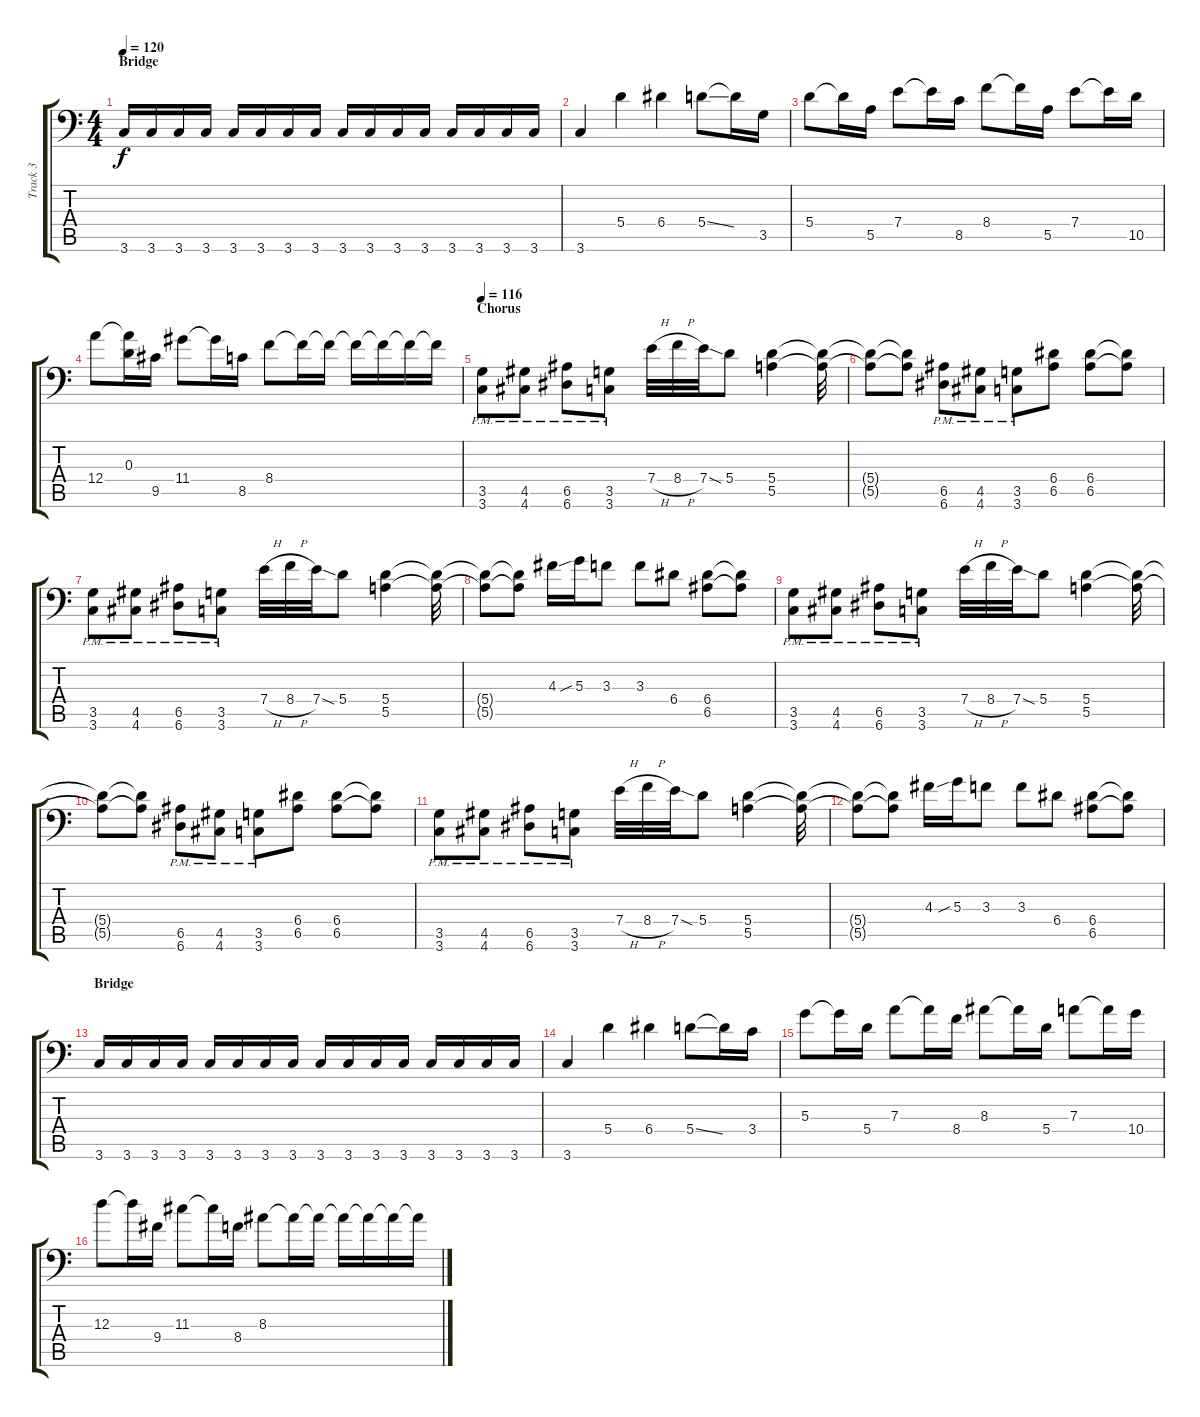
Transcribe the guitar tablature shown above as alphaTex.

\track ("Track 3" "Track 3") {instrument overdrivenguitar}
\staff {score tabs}
\tuning (B3 Gb3 D3 A2 E2 A1) {hide}
\ts (4 4)
\section ("" "Bridge")
\tempo 120
\clef f4
\ks c
3.6.16{dy f} 3.6.16 3.6.16 3.6.16 3.6.16 3.6.16 3.6.16 3.6.16 3.6.16 3.6.16 3.6.16 3.6.16 3.6.16 3.6.16 3.6.16 3.6.16 |
3.6.4 5.4.4 6.4.4 5.4{ss}.8 5.4{t}.16 3.5.16 |
5.4.8 5.4{t}.16 5.5.16 7.4.8 7.4{t}.16 8.5.16 8.4.8 8.4{t}.16 5.5.16 7.4.8 7.4{t}.16 10.5.16 |
12.4.8 (0.3 12.4{t}).16 9.5.16 11.4.8 11.4{t}.16 8.5.16 8.4.8 8.4{t}.16 8.4{t}.16 8.4{t}.16 8.4{t}.16 8.4{t}.16 8.4{t}.16 |
\section ("" "Chorus")
\tempo 116
(3.5{pm} 3.6{pm}).8 (4.5{pm} 4.6{pm}).8 (6.5{pm} 6.6{pm}).8 (3.5{pm} 3.6{pm}).8 7.4{h}.32 8.4{h}.32 7.4{sod}.32 5.4.8 (5.4 5.5).4 (5.4{t} 5.5{t}).32 |
(5.4{t} 5.5{t}).8 (5.4{t} 5.5{t}).8 (6.5{pm} 6.6{pm}).8 (4.5{pm} 4.6{pm}).8 (3.5{pm} 3.6{pm}).8 (6.4 6.5).8 (6.4 6.5).8 (6.4{t} 6.5{t}).8 |
(3.5{pm} 3.6{pm}).8 (4.5{pm} 4.6{pm}).8 (6.5{pm} 6.6{pm}).8 (3.5{pm} 3.6{pm}).8 7.4{h}.32 8.4{h}.32 7.4{sod}.32 5.4.8 (5.4 5.5).4 (5.4{t} 5.5{t}).32 |
(5.4{t} 5.5{t}).8 (5.4{t} 5.5{t}).8 4.3.16 5.3{sib}.16 3.3.8 3.3.8 6.4.8 (6.4 6.5).8 (6.4{t} 6.5{t}).8 |
(3.5{pm} 3.6{pm}).8 (4.5{pm} 4.6{pm}).8 (6.5{pm} 6.6{pm}).8 (3.5{pm} 3.6{pm}).8 7.4{h}.32 8.4{h}.32 7.4{sod}.32 5.4.8 (5.4 5.5).4 (5.4{t} 5.5{t}).32 |
(5.4{t} 5.5{t}).8 (5.4{t} 5.5{t}).8 (6.5{pm} 6.6{pm}).8 (4.5{pm} 4.6{pm}).8 (3.5{pm} 3.6{pm}).8 (6.4 6.5).8 (6.4 6.5).8 (6.4{t} 6.5{t}).8 |
(3.5{pm} 3.6{pm}).8 (4.5{pm} 4.6{pm}).8 (6.5{pm} 6.6{pm}).8 (3.5{pm} 3.6{pm}).8 7.4{h}.32 8.4{h}.32 7.4{sod}.32 5.4.8 (5.4 5.5).4 (5.4{t} 5.5{t}).32 |
(5.4{t} 5.5{t}).8 (5.4{t} 5.5{t}).8 4.3.16 5.3{sib}.16 3.3.8 3.3.8 6.4.8 (6.4 6.5).8 (6.4{t} 6.5{t}).8 |
\section ("" "Bridge")
3.6.16 3.6.16 3.6.16 3.6.16 3.6.16 3.6.16 3.6.16 3.6.16 3.6.16 3.6.16 3.6.16 3.6.16 3.6.16 3.6.16 3.6.16 3.6.16 |
3.6.4 5.4.4 6.4.4 5.4{ss}.8 5.4{t}.16 3.4.16 |
5.3.8 5.3{t}.16 5.4.16 7.3.8 7.3{t}.16 8.4.16 8.3.8 8.3{t}.16 5.4.16 7.3.8 7.3{t}.16 10.4.16 |
12.3.8 12.3{t}.16 9.4.16 11.3.8 11.3{t}.16 8.4.16 8.3.8 8.3{t}.16 8.3{t}.16 8.3{t}.16 8.3{t}.16 8.3{t}.16 8.3{t}.16
